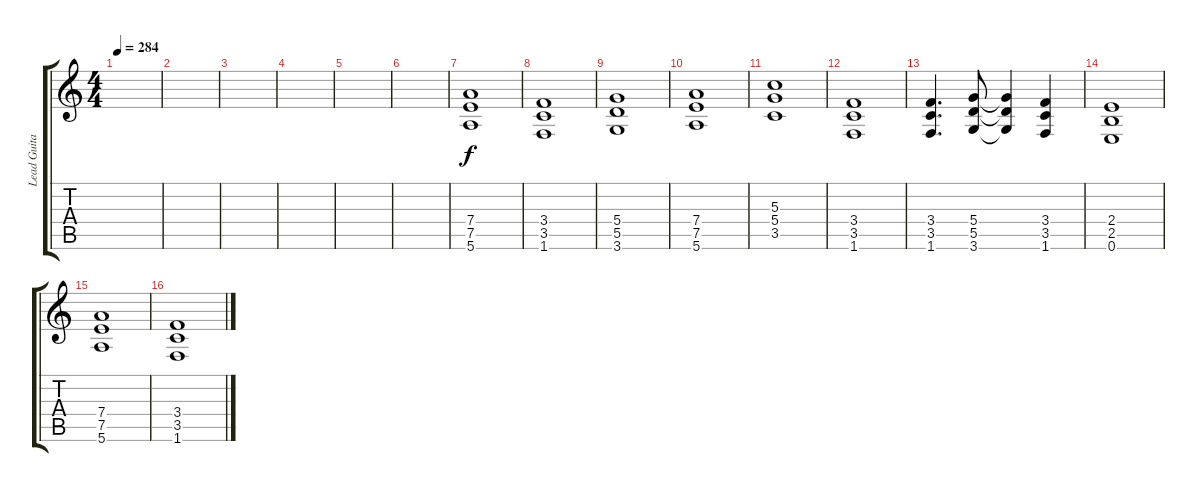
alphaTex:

\track ("Lead Guitar 2" "Lead Guita") {instrument overdrivenguitar}
\staff {score tabs}
\tuning (E4 B3 G3 D3 A2 E2) {hide}
\ts (4 4)
\tempo 284
\clef g2
\ks c
|
|
|
|
|
|
(7.4 7.5 5.6).1 |
(3.4 3.5 1.6).1 |
(5.4 5.5 3.6).1 |
(7.4 7.5 5.6).1 |
(5.3 5.4 3.5).1 |
(3.4 3.5 1.6).1 |
(3.4 3.5 1.6).4{d} (5.4 5.5 3.6).8 (5.4{t} 5.5{t} 3.6{t}).4 (3.4 3.5 1.6).4 |
(2.4 2.5 0.6).1 |
(7.4 7.5 5.6).1 |
(3.4 3.5 1.6).1
